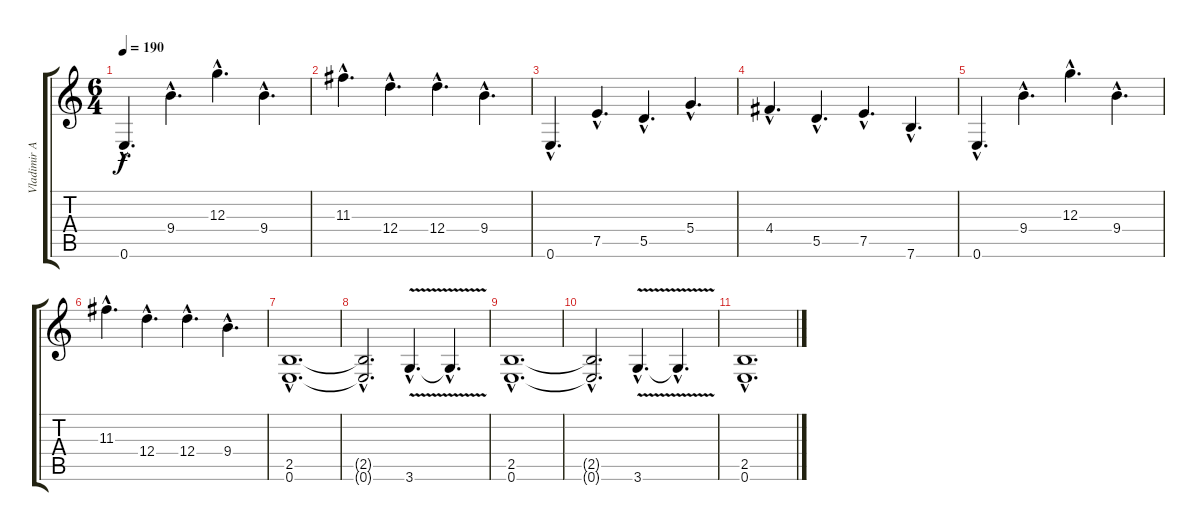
\track ("Vladimir Antipov guitar" "Vladimir A") {instrument distortionguitar}
\staff {score tabs}
\tuning (E4 B3 G3 D3 A2 E2) {hide}
\ts (6 4)
\tempo 190
\clef g2
\ks c
0.6{hac}.4{d dy f} 9.4{hac}.4{d} 12.3{hac}.4{d} 9.4{hac}.4{d} |
11.3{hac}.4{d} 12.4{hac}.4{d} 12.4{hac}.4{d} 9.4{hac}.4{d} |
0.6{hac}.4{d} 7.5{hac}.4{d} 5.5{hac}.4{d} 5.4{hac}.4{d} |
4.4{hac}.4{d} 5.5{hac}.4{d} 7.5{hac}.4{d} 7.6{hac}.4{d} |
0.6{hac}.4{d} 9.4{hac}.4{d} 12.3{hac}.4{d} 9.4{hac}.4{d} |
11.3{hac}.4{d} 12.4{hac}.4{d} 12.4{hac}.4{d} 9.4{hac}.4{d} |
(2.5{hac} 0.6{hac}).1{d} |
(2.5{hac t} 0.6{hac t}).2{d} 3.6{v hac}.4{d} 3.6{hac t}.4{d} |
(2.5{hac} 0.6{hac}).1{d} |
(2.5{hac t} 0.6{hac t}).2{d} 3.6{v hac}.4{d} 3.6{hac t}.4{d} |
(2.5{hac} 0.6{hac}).1{d}
